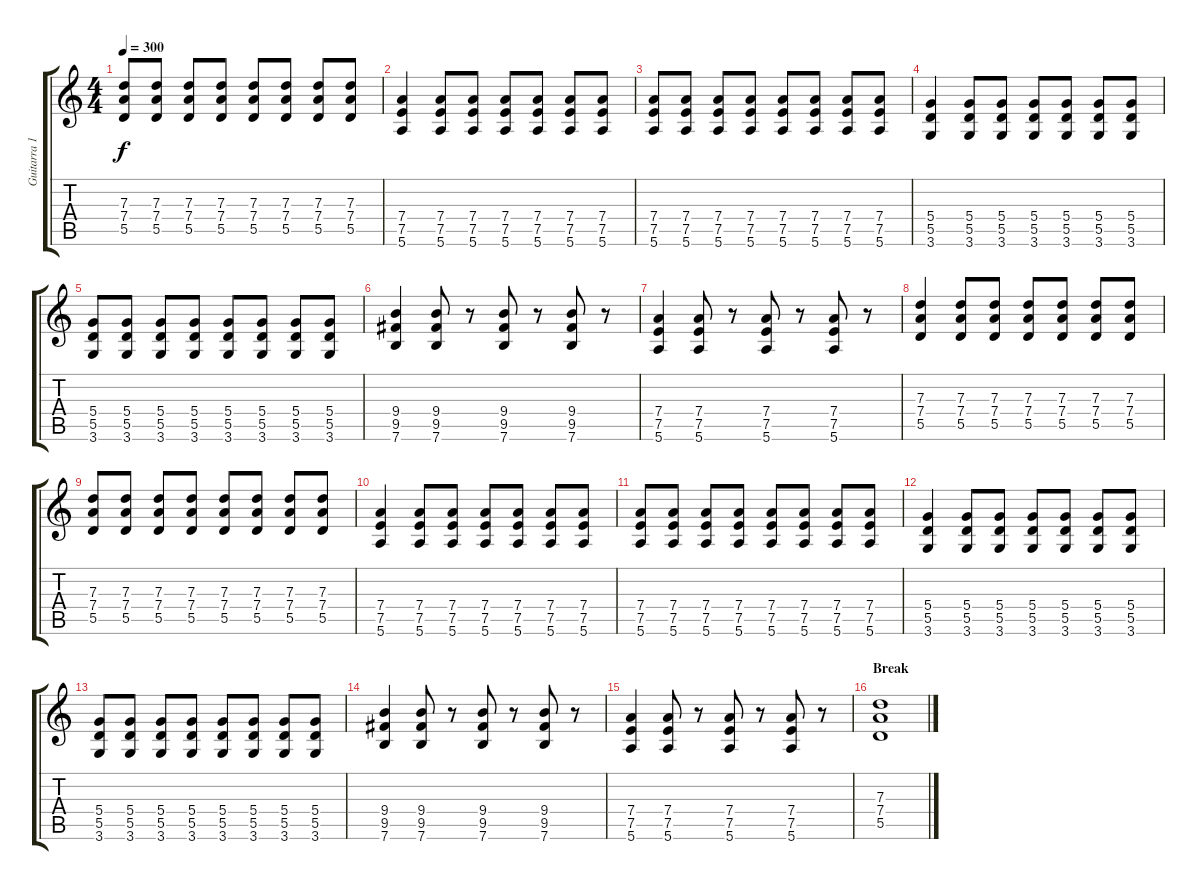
\track ("Guitarra 1 - Mathias" "Guitarra 1") {instrument distortionguitar}
\staff {score tabs}
\tuning (E4 B3 G3 D3 A2 E2) {hide}
\ts (4 4)
\tempo 300
\clef g2
\ks c
(7.3 7.4 5.5).8{dy f} (7.3 7.4 5.5).8 (7.3 7.4 5.5).8 (7.3 7.4 5.5).8 (7.3 7.4 5.5).8 (7.3 7.4 5.5).8 (7.3 7.4 5.5).8 (7.3 7.4 5.5).8 |
(7.4 7.5 5.6).4 (7.4 7.5 5.6).8 (7.4 7.5 5.6).8 (7.4 7.5 5.6).8 (7.4 7.5 5.6).8 (7.4 7.5 5.6).8 (7.4 7.5 5.6).8 |
(7.4 7.5 5.6).8 (7.4 7.5 5.6).8 (7.4 7.5 5.6).8 (7.4 7.5 5.6).8 (7.4 7.5 5.6).8 (7.4 7.5 5.6).8 (7.4 7.5 5.6).8 (7.4 7.5 5.6).8 |
(5.4 5.5 3.6).4 (5.4 5.5 3.6).8 (5.4 5.5 3.6).8 (5.4 5.5 3.6).8 (5.4 5.5 3.6).8 (5.4 5.5 3.6).8 (5.4 5.5 3.6).8 |
(5.4 5.5 3.6).8 (5.4 5.5 3.6).8 (5.4 5.5 3.6).8 (5.4 5.5 3.6).8 (5.4 5.5 3.6).8 (5.4 5.5 3.6).8 (5.4 5.5 3.6).8 (5.4 5.5 3.6).8 |
(9.4 9.5 7.6).4 (9.4 9.5 7.6).8 r.8 (9.4 9.5 7.6).8 r.8 (9.4 9.5 7.6).8 r.8 |
(7.4 7.5 5.6).4 (7.4 7.5 5.6).8 r.8 (7.4 7.5 5.6).8 r.8 (7.4 7.5 5.6).8 r.8 |
(7.3 7.4 5.5).4 (7.3 7.4 5.5).8 (7.3 7.4 5.5).8 (7.3 7.4 5.5).8 (7.3 7.4 5.5).8 (7.3 7.4 5.5).8 (7.3 7.4 5.5).8 |
(7.3 7.4 5.5).8 (7.3 7.4 5.5).8 (7.3 7.4 5.5).8 (7.3 7.4 5.5).8 (7.3 7.4 5.5).8 (7.3 7.4 5.5).8 (7.3 7.4 5.5).8 (7.3 7.4 5.5).8 |
(7.4 7.5 5.6).4 (7.4 7.5 5.6).8 (7.4 7.5 5.6).8 (7.4 7.5 5.6).8 (7.4 7.5 5.6).8 (7.4 7.5 5.6).8 (7.4 7.5 5.6).8 |
(7.4 7.5 5.6).8 (7.4 7.5 5.6).8 (7.4 7.5 5.6).8 (7.4 7.5 5.6).8 (7.4 7.5 5.6).8 (7.4 7.5 5.6).8 (7.4 7.5 5.6).8 (7.4 7.5 5.6).8 |
(5.4 5.5 3.6).4 (5.4 5.5 3.6).8 (5.4 5.5 3.6).8 (5.4 5.5 3.6).8 (5.4 5.5 3.6).8 (5.4 5.5 3.6).8 (5.4 5.5 3.6).8 |
(5.4 5.5 3.6).8 (5.4 5.5 3.6).8 (5.4 5.5 3.6).8 (5.4 5.5 3.6).8 (5.4 5.5 3.6).8 (5.4 5.5 3.6).8 (5.4 5.5 3.6).8 (5.4 5.5 3.6).8 |
(9.4 9.5 7.6).4 (9.4 9.5 7.6).8 r.8 (9.4 9.5 7.6).8 r.8 (9.4 9.5 7.6).8 r.8 |
(7.4 7.5 5.6).4 (7.4 7.5 5.6).8 r.8 (7.4 7.5 5.6).8 r.8 (7.4 7.5 5.6).8 r.8 |
\section ("" "Break")
(7.3 7.4 5.5).1
